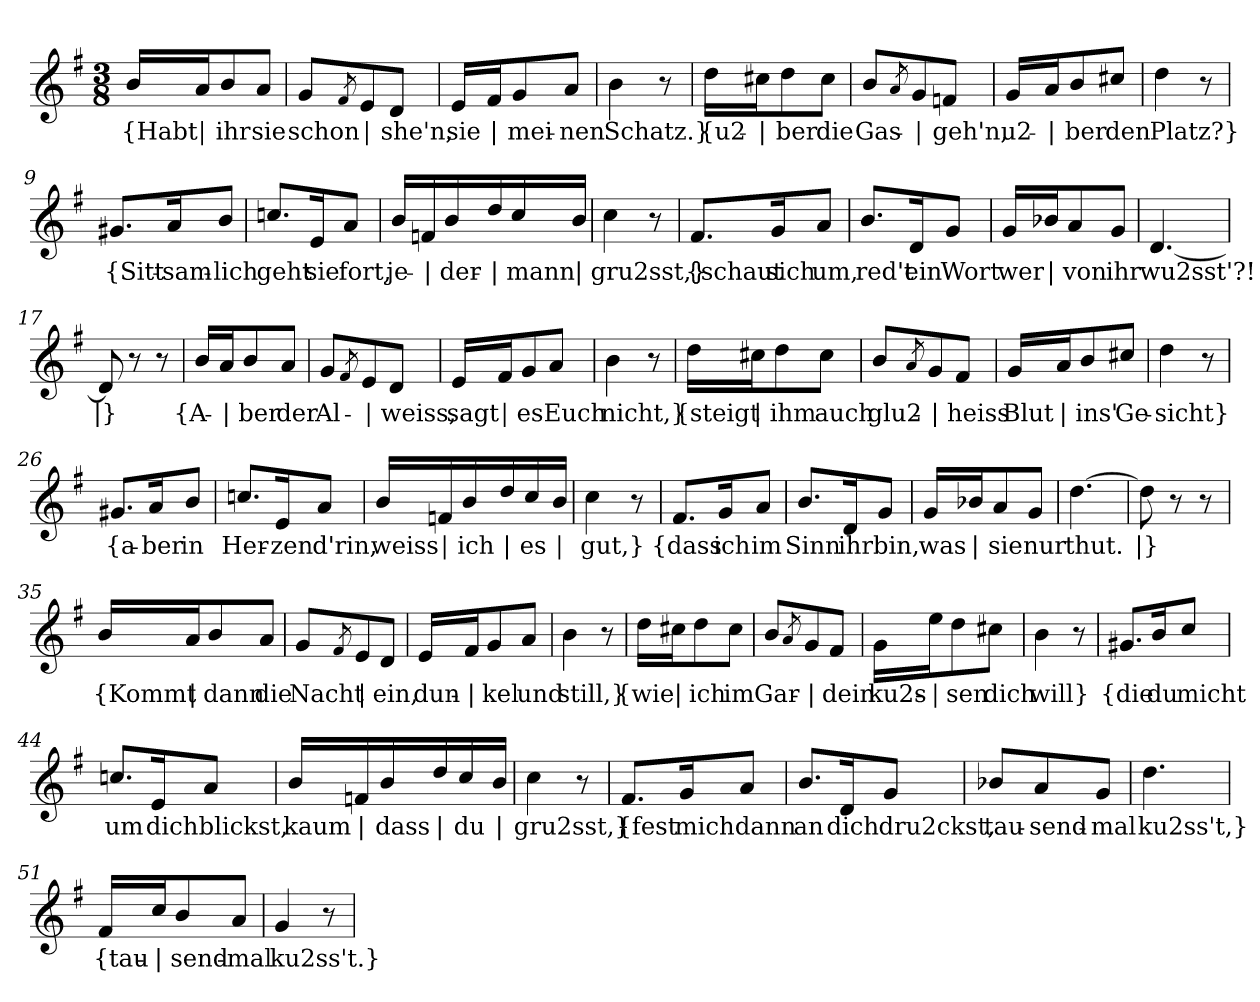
**kern	**text
*part1	*part1
*staff1	*staff1
*clefG2	*
*k[f#]	*
*M3/8	*
=1	=1
!	!LO:LY:b
16b/LL	{Habt
!	!LO:LY:b
16a/J	|
!	!LO:LY:b
8b/	ihr
!	!LO:LY:b
8a/J	sie
=2	=2
!	!LO:LY:b
8g/L	schon
8qf#/	.
!	!LO:LY:b
8e/	|
!	!LO:LY:b
8d/J	-she'n,
=3	=3
!	!LO:LY:b
16e/LL	sie
!	!LO:LY:b
16f#/J	|
!	!LO:LY:b
8g/	mei-
!	!LO:LY:b
8a/J	-nen
=4	=4
!	!LO:LY:b
4b\	Schatz.}
8r	.
=5	=5
!	!LO:LY:b
16dd\LL	{u2-
!	!LO:LY:b
16cc#X\J	|
!	!LO:LY:b
8dd\	-ber
!	!LO:LY:b
8cc#\J	die
=6	=6
!	!LO:LY:b
8b/L	Gas-
8qa/	.
!	!LO:LY:b
8g/	|
!	!LO:LY:b
8fn/J	geh'n,
=7	=7
!	!LO:LY:b
16g/LL	u2-
!	!LO:LY:b
16a/J	|
!	!LO:LY:b
8b/	-ber
!	!LO:LY:b
8cc#X/J	den
=8	=8
!	!LO:LY:b
4dd\	Platz?}
8r	.
!!LO:LB:g=z
=9	=9
!	!LO:LY:b
8.g#X/L	{Sitt-
!	!LO:LY:b
16a/K	-sam-
!	!LO:LY:b
8b/J	-lich
=10	=10
!	!LO:LY:b
8.ccn/L	geht
!	!LO:LY:b
16e/K	sie
!	!LO:LY:b
8a/J	fort,
=11	=11
!	!LO:LY:b
16b/LL	je-
!	!LO:LY:b
16fn/	|
!	!LO:LY:b
16b/	-der-
!	!LO:LY:b
16dd/	|
!	!LO:LY:b
16cc/	-mann
!	!LO:LY:b
16b/JJ	|
=12	=12
!	!LO:LY:b
4cc\	gru2sst,}
8r	.
=13	=13
!	!LO:LY:b
8.f#/L	{schaut
!	!LO:LY:b
16g/K	sich
!	!LO:LY:b
8a/J	um,
=14	=14
!	!LO:LY:b
8.b/L	red't
!	!LO:LY:b
16d/K	ein
!	!LO:LY:b
8g/J	Wort
!!LO:LB:g=z
=15	=15
!	!LO:LY:b
16g/LL	wer
!	!LO:LY:b
16b-X/J	|
!	!LO:LY:b
8a/	von
!	!LO:LY:b
8g/J	ihr
=16	=16
!	!LO:LY:b
[4.d/	wu2sst'?!
=17	=17
!	!LO:LY:b
8d/]	|}
8r	.
8r	.
=18	=18
!	!LO:LY:b
16b/LL	{A-
!	!LO:LY:b
16a/J	|
!	!LO:LY:b
8b/	-ber
!	!LO:LY:b
8a/J	der
=19	=19
!	!LO:LY:b
8g/L	Al-
8qf#/	.
!	!LO:LY:b
8e/	|
!	!LO:LY:b
8d/J	weiss,
=20	=20
!	!LO:LY:b
16e/LL	sagt
!	!LO:LY:b
16f#/J	|
!	!LO:LY:b
8g/	es
!	!LO:LY:b
8a/J	Euch
=21	=21
!	!LO:LY:b
4b\	nicht,}
8r	.
=22	=22
!	!LO:LY:b
16dd\LL	{steigt
!	!LO:LY:b
16cc#X\J	|
!	!LO:LY:b
8dd\	ihm
!	!LO:LY:b
8cc#\J	auch
!!LO:LB:g=z
=23	=23
!	!LO:LY:b
8b/L	glu2-
8qa/	.
!	!LO:LY:b
8g/	|
!	!LO:LY:b
8f#/J	heiss
=24	=24
!	!LO:LY:b
16g/LL	Blut
!	!LO:LY:b
16a/J	|
!	!LO:LY:b
8b/	ins'
!	!LO:LY:b
8cc#X/J	Ge-
=25	=25
!	!LO:LY:b
4dd\	-sicht}
8r	.
=26	=26
!	!LO:LY:b
8.g#X/L	{a-
!	!LO:LY:b
16a/K	-ber
!	!LO:LY:b
8b/J	in
=27	=27
!	!LO:LY:b
8.ccn/L	Her-
!	!LO:LY:b
16e/K	-zen
!	!LO:LY:b
8a/J	d'rin,
=28	=28
!	!LO:LY:b
16b/LL	weiss
!	!LO:LY:b
16fn/	|
!	!LO:LY:b
16b/	ich
!	!LO:LY:b
16dd/	|
!	!LO:LY:b
16cc/	es
!	!LO:LY:b
16b/JJ	|
=29	=29
!	!LO:LY:b
4cc\	gut,}
8r	.
=30	=30
!	!LO:LY:b
8.f#/L	{dass
!	!LO:LY:b
16g/K	ich
!	!LO:LY:b
8a/J	im
!!LO:LB:g=z
=31	=31
!	!LO:LY:b
8.b/L	Sinn
!	!LO:LY:b
16d/K	ihr
!	!LO:LY:b
8g/J	bin,
=32	=32
!	!LO:LY:b
16g/LL	was
!	!LO:LY:b
16b-X/J	|
!	!LO:LY:b
8a/	sie
!	!LO:LY:b
8g/J	nur
=33	=33
!	!LO:LY:b
[4.dd\	thut.
=34	=34
!	!LO:LY:b
8dd\]	|}
8r	.
8r	.
=35	=35
!	!LO:LY:b
16b/LL	{Kommt
!	!LO:LY:b
16a/J	|
!	!LO:LY:b
8b/	dann
!	!LO:LY:b
8a/J	die
=36	=36
!	!LO:LY:b
8g/L	Nacht
8qf#/	.
!	!LO:LY:b
8e/	|
!	!LO:LY:b
8d/J	-ein,
=37	=37
!	!LO:LY:b
16e/LL	dun-
!	!LO:LY:b
16f#/J	|
!	!LO:LY:b
8g/	-kel
!	!LO:LY:b
8a/J	und
=38	=38
!	!LO:LY:b
4b\	still,}
8r	.
!!LO:LB:g=z
=39	=39
!	!LO:LY:b
16dd\LL	{wie
!	!LO:LY:b
16cc#X\J	|
!	!LO:LY:b
8dd\	ich
!	!LO:LY:b
8cc#\J	im
=40	=40
!	!LO:LY:b
8b/L	Gar-
8qa/	.
!	!LO:LY:b
8g/	|
!	!LO:LY:b
8f#/J	dein
=41	=41
!	!LO:LY:b
16g\LL	ku2s-
!	!LO:LY:b
16ee\J	|
!	!LO:LY:b
8dd\	-sen
!	!LO:LY:b
8cc#X\J	dich
=42	=42
!	!LO:LY:b
4b\	will}
8r	.
=43	=43
!	!LO:LY:b
8.g#X/L	{die
!	!LO:LY:b
16b/K	du
!	!LO:LY:b
8cc/J	micht
=44	=44
!	!LO:LY:b
8.ccn/L	um
!	!LO:LY:b
16e/K	dich
!	!LO:LY:b
8a/J	blickst,
=45	=45
!	!LO:LY:b
16b/LL	kaum
!	!LO:LY:b
16fn/	|
!	!LO:LY:b
16b/	dass
!	!LO:LY:b
16dd/	|
!	!LO:LY:b
16cc/	du
!	!LO:LY:b
16b/JJ	|
!!LO:LB:g=z
=46	=46
!	!LO:LY:b
4cc\	gru2sst,}
8r	.
=47	=47
!	!LO:LY:b
8.f#/L	{fest
!	!LO:LY:b
16g/K	mich
!	!LO:LY:b
8a/J	dann
=48	=48
!	!LO:LY:b
8.b/L	an
!	!LO:LY:b
16d/K	dich
!	!LO:LY:b
8g/J	dru2ckst,
=49	=49
!	!LO:LY:b
8b-X/L	tau-
!	!LO:LY:b
8a/	-send-
!	!LO:LY:b
8g/J	mal
=50	=50
!	!LO:LY:b
4.dd\	ku2ss't,}
=51	=51
!	!LO:LY:b
16f#/LL	{tau-
!	!LO:LY:b
16cc/J	|
!	!LO:LY:b
8b/	-send-
!	!LO:LY:b
8a/J	-mal
=52	=52
!	!LO:LY:b
4g/	ku2ss't.}
8r	.
=	=
*-	*-
